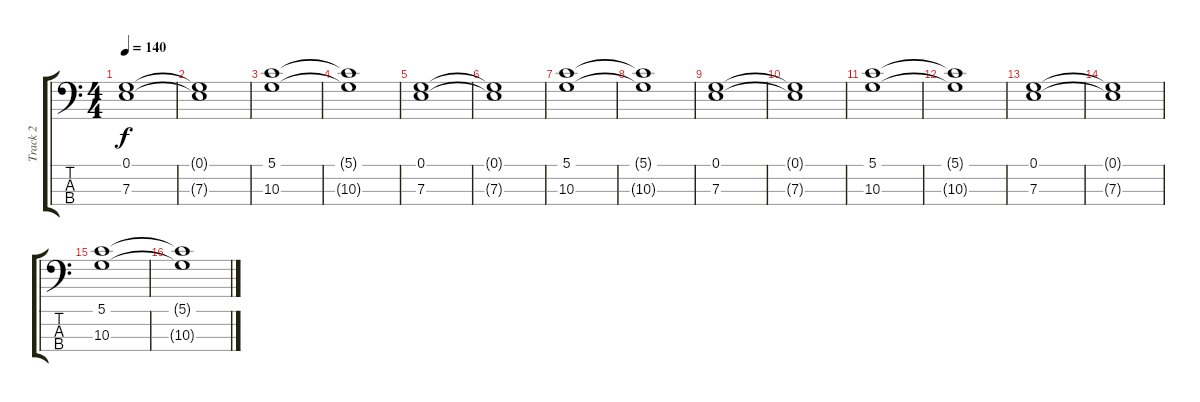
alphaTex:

\track ("Track 2" "Track 2") {instrument contrabass}
\staff {score tabs}
\tuning (G2 D2 A1 D1) {hide}
\ts (4 4)
\tempo 140
\clef f4
\ks c
(0.1 7.3).1{dy f} |
(0.1{t} 7.3{t}).1 |
(5.1 10.3).1 |
(5.1{t} 10.3{t}).1 |
(0.1 7.3).1 |
(0.1{t} 7.3{t}).1 |
(5.1 10.3).1 |
(5.1{t} 10.3{t}).1 |
(0.1 7.3).1 |
(0.1{t} 7.3{t}).1 |
(5.1 10.3).1 |
(5.1{t} 10.3{t}).1 |
(0.1 7.3).1 |
(0.1{t} 7.3{t}).1 |
(5.1 10.3).1 |
(5.1{t} 10.3{t}).1
